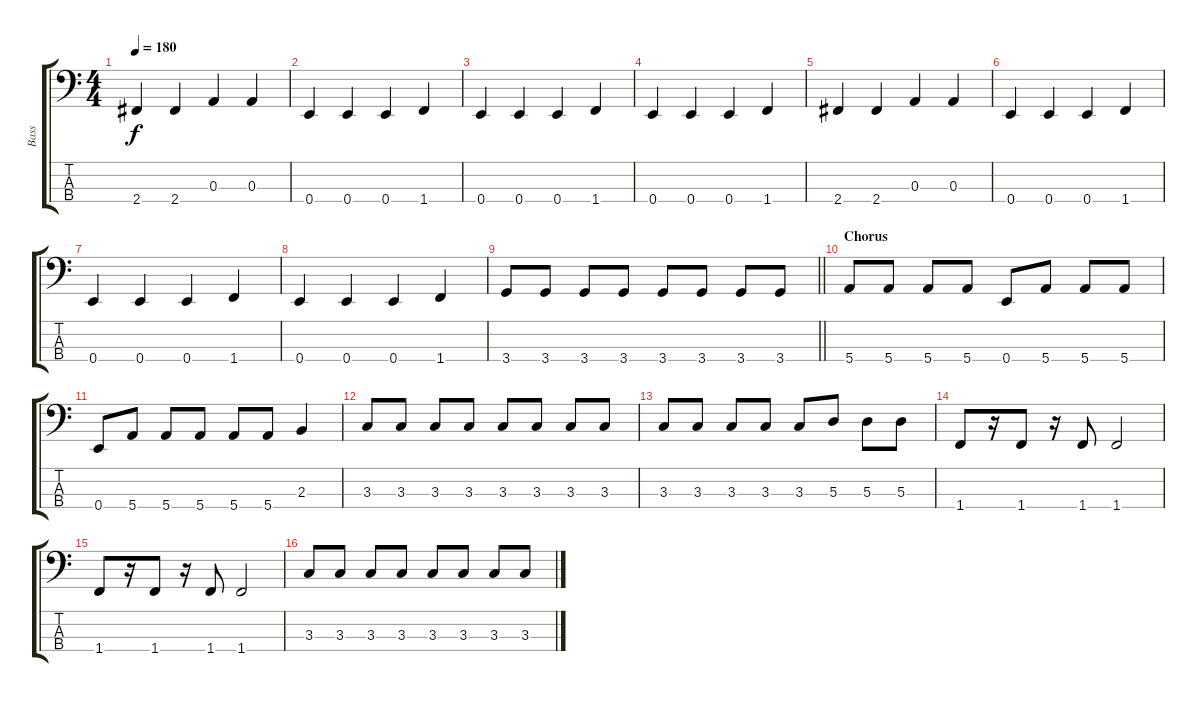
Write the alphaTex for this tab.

\track ("Bass" "Bass") {instrument electricbassfinger}
\staff {score tabs}
\tuning (G2 D2 A1 E1) {hide}
\ts (4 4)
\tempo 180
\clef f4
\ks c
2.4.4{dy f} 2.4.4 0.3.4 0.3.4 |
0.4.4 0.4.4 0.4.4 1.4.4 |
0.4.4 0.4.4 0.4.4 1.4.4 |
0.4.4 0.4.4 0.4.4 1.4.4 |
2.4.4 2.4.4 0.3.4 0.3.4 |
0.4.4 0.4.4 0.4.4 1.4.4 |
0.4.4 0.4.4 0.4.4 1.4.4 |
0.4.4 0.4.4 0.4.4 1.4.4 |
\barLineRight lightlight
3.4.8 3.4.8 3.4.8 3.4.8 3.4.8 3.4.8 3.4.8 3.4.8 |
\section ("" "Chorus")
5.4.8 5.4.8 5.4.8 5.4.8 0.4.8 5.4.8 5.4.8 5.4.8 |
0.4.8 5.4.8 5.4.8 5.4.8 5.4.8 5.4.8 2.3.4 |
3.3.8 3.3.8 3.3.8 3.3.8 3.3.8 3.3.8 3.3.8 3.3.8 |
3.3.8 3.3.8 3.3.8 3.3.8 3.3.8 5.3.8 5.3.8 5.3.8 |
1.4.8 r.16 1.4.8 r.16 1.4.8 1.4.2 |
1.4.8 r.16 1.4.8 r.16 1.4.8 1.4.2 |
3.3.8 3.3.8 3.3.8 3.3.8 3.3.8 3.3.8 3.3.8 3.3.8
